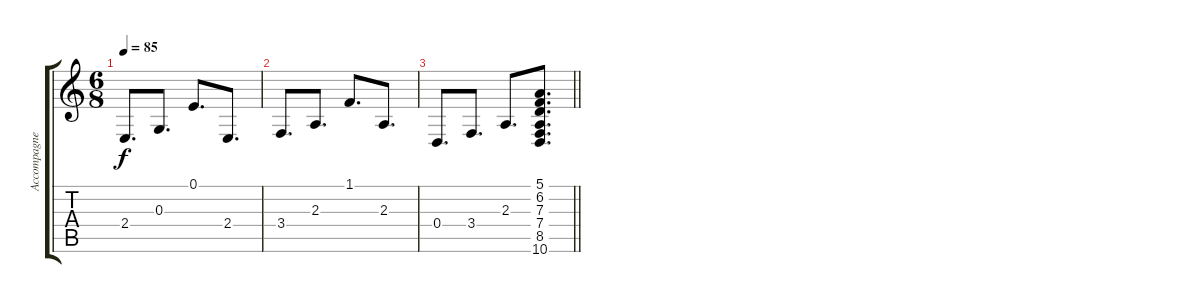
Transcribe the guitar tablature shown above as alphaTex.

\track ("Accompagnement 1" "Accompagne") {instrument violin}
\staff {score tabs}
\tuning (E4 B3 G3 D3 A2 E2) {hide}
\ts (6 8)
\tempo 85
\clef g2
\ks c
2.4.8{d dy f} 0.3.8{d} 0.1.8{d} 2.4.8{d} |
3.4.8{d} 2.3.8{d} 1.1.8{d} 2.3.8{d} |
\barLineRight lightlight
0.4.8{d} 3.4.8{d} 2.3.8{d} (5.1 6.2 7.3 7.4 8.5 10.6).8{d}
